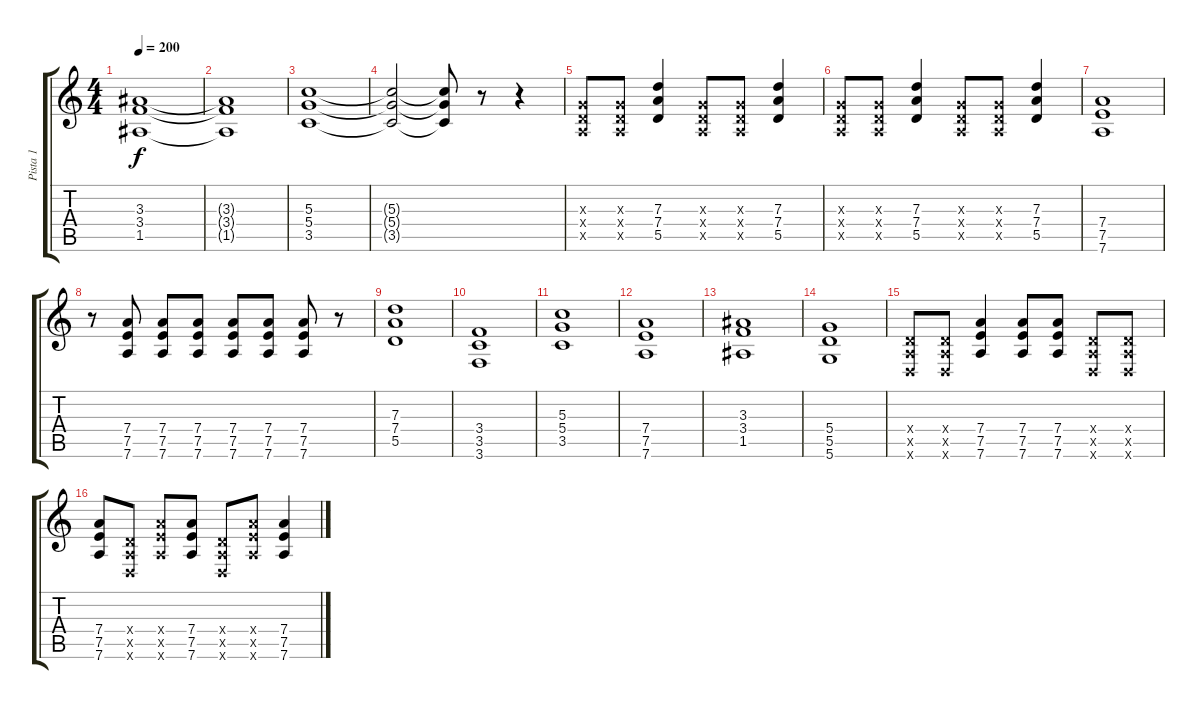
\track ("Pista 1" "Pista 1") {instrument distortionguitar}
\staff {score tabs}
\tuning (E4 B3 G3 D3 A2 D2) {hide}
\ts (4 4)
\tempo 200
\clef g2
\ks c
(3.3 3.4 1.5).1{dy f} |
(3.3{t} 3.4{t} 1.5{t}).1 |
(5.3 5.4 3.5).1 |
(5.3{t} 5.4{t} 3.5{t}).2 (5.3{t} 5.4{t} 3.5{t}).8 r.8 r.4 |
(0.3{x} 0.4{x} 0.5{x}).8 (0.3{x} 0.4{x} 0.5{x}).8 (7.3 7.4 5.5).4 (0.3{x} 0.4{x} 0.5{x}).8 (0.3{x} 0.4{x} 0.5{x}).8 (7.3 7.4 5.5).4 |
(0.3{x} 0.4{x} 0.5{x}).8 (0.3{x} 0.4{x} 0.5{x}).8 (7.3 7.4 5.5).4 (0.3{x} 0.4{x} 0.5{x}).8 (0.3{x} 0.4{x} 0.5{x}).8 (7.3 7.4 5.5).4 |
(7.4 7.5 7.6).1 |
r.8 (7.4 7.5 7.6).8 (7.4 7.5 7.6).8 (7.4 7.5 7.6).8 (7.4 7.5 7.6).8 (7.4 7.5 7.6).8 (7.4 7.5 7.6).8 r.8 |
(7.3 7.4 5.5).1 |
(3.4 3.5 3.6).1 |
(5.3 5.4 3.5).1 |
(7.4 7.5 7.6).1 |
(3.3 3.4 1.5).1 |
(5.4 5.5 5.6).1 |
(0.4{x} 0.5{x} 0.6{x}).8 (0.4{x} 0.5{x} 0.6{x}).8 (7.4 7.5 7.6).4 (7.4 7.5 7.6).8 (7.4 7.5 7.6).8 (0.4{x} 0.5{x} 0.6{x}).8 (0.4{x} 0.5{x} 0.6{x}).8 |
(7.4 7.5 7.6).8 (0.4{x} 0.5{x} 0.6{x}).8 (7.4{x} 7.5{x} 7.6{x}).8 (7.4 7.5 7.6).8 (0.4{x} 0.5{x} 0.6{x}).8 (7.4{x} 7.5{x} 7.6{x}).8 (7.4 7.5 7.6).4
